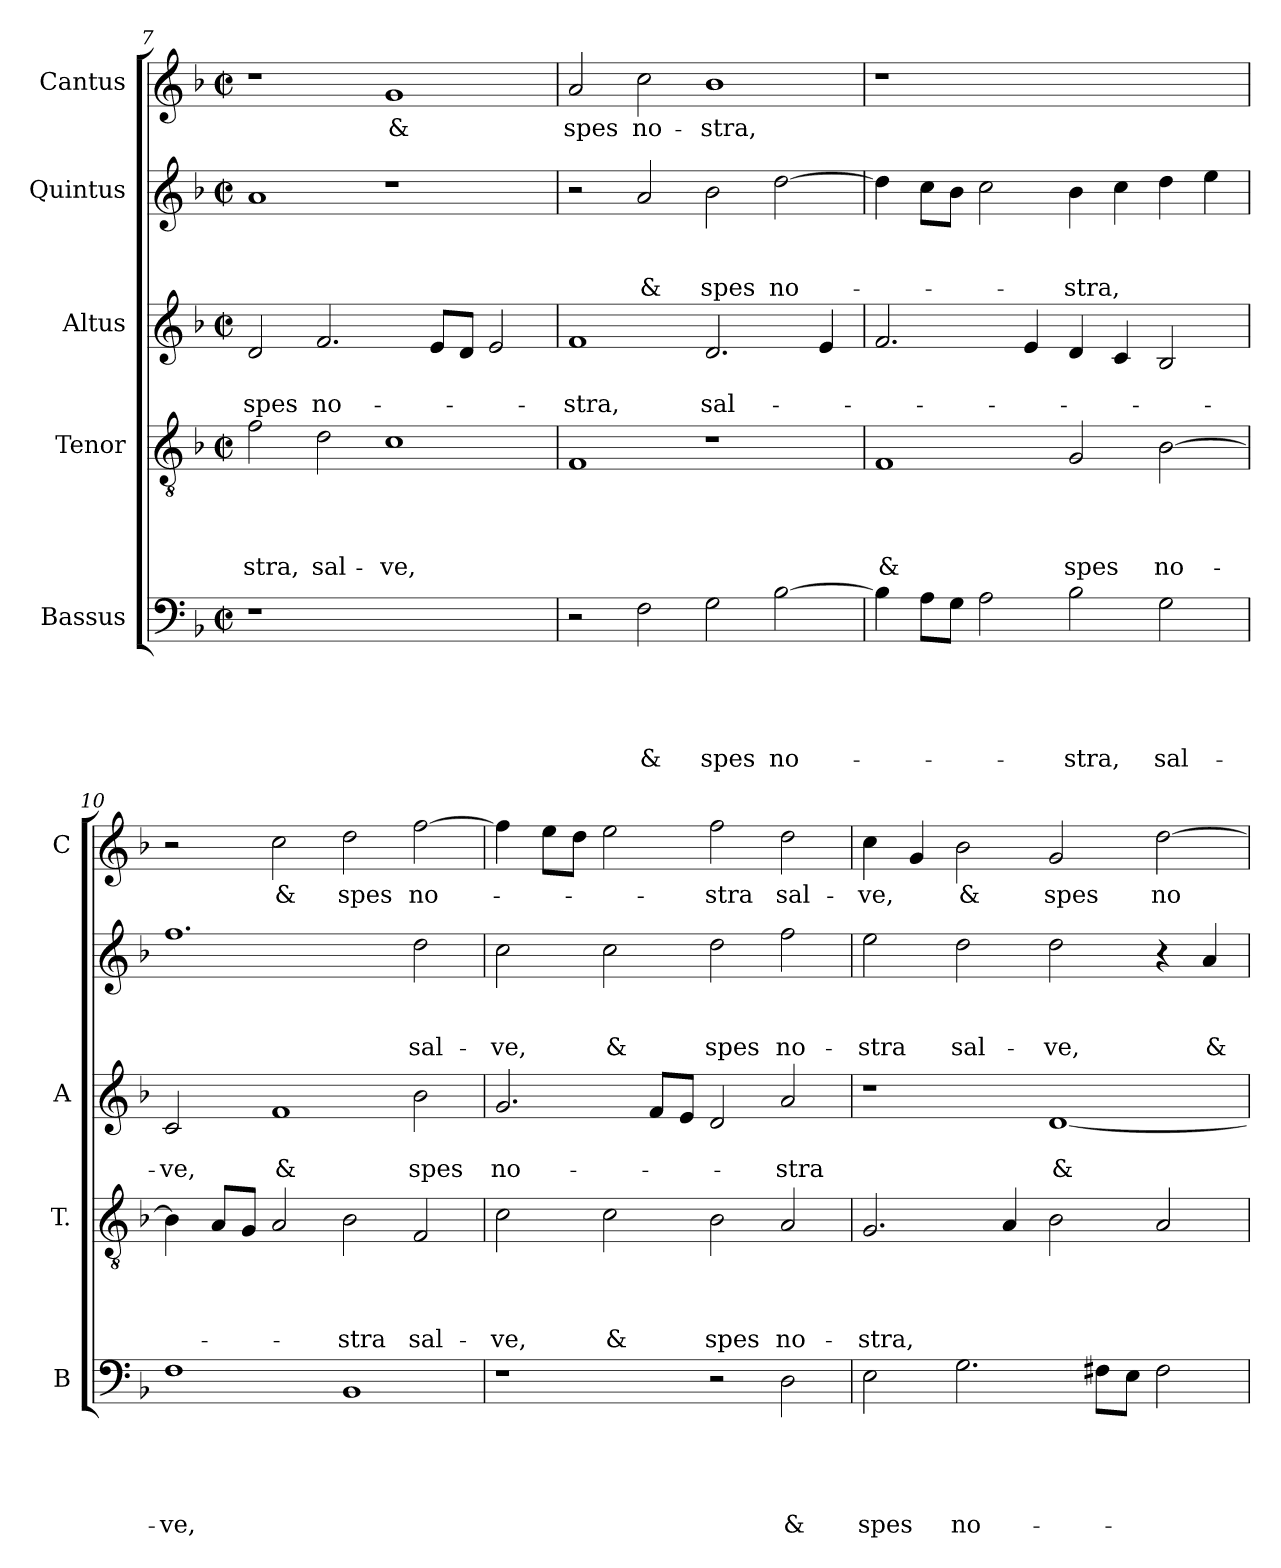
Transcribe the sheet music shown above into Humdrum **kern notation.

**kern	**text	**text	**text	**text	**text	**kern	**text	**text	**text	**text	**kern	**text	**text	**kern	**text	**text	**text	**kern	**text
*part5	*part5	*part5	*part5	*part5	*part5	*part4	*part4	*part4	*part4	*part4	*part3	*part3	*part3	*part2	*part2	*part2	*part2	*part1	*part1
*staff5	*staff5	*staff5	*staff5	*staff5	*staff5	*staff4	*staff4	*staff4	*staff4	*staff4	*staff3	*staff3	*staff3	*staff2	*staff2	*staff2	*staff2	*staff1	*staff1
*I"Bassus	*	*	*	*	*	*I"Tenor	*	*	*	*	*I"Altus	*	*	*I"Quintus	*	*	*	*I"Cantus	*
*I'B	*	*	*	*	*	*I'T.	*	*	*	*	*I'A	*	*	*	*	*	*	*I'C	*
*clefF4	*	*	*	*	*	*clefGv2	*	*	*	*	*clefG2	*	*	*clefG2	*	*	*	*clefG2	*
*k[b-]	*	*	*	*	*	*k[b-]	*	*	*	*	*k[b-]	*	*	*k[b-]	*	*	*	*k[b-]	*
*F:	*	*	*	*	*	*F:	*	*	*	*	*F:	*	*	*F:	*	*	*	*F:	*
*M2/2	*	*	*	*	*	*M2/2	*	*	*	*	*M2/2	*	*	*M2/2	*	*	*	*M2/2	*
*met(c|)	*	*	*	*	*	*met(c|)	*	*	*	*	*met(c|)	*	*	*met(c|)	*	*	*	*met(c|)	*
=7	=7	=7	=7	=7	=7	=7	=7	=7	=7	=7	=7	=7	=7	=7	=7	=7	=7	=7	=7
!	!	!	!	!	!	!	!	!	!	!LO:LY:b	!	!	!LO:LY:b	!	!	!	!	!	!
1r	.	.	.	.	.	2f\	.	.	.	-stra,	2d/	.	spes	1a	.	.	.	1r	.
!	!	!	!	!	!	!	!	!	!	!LO:LY:b	!	!	!LO:LY:b	!	!	!	!	!	!
.	.	.	.	.	.	2d\	.	.	.	sal-	2.f/	.	no-	.	.	.	.	.	.
!	!	!	!	!	!	!	!	!	!	!LO:LY:b	!	!	!	!	!	!	!	!	!LO:LY:b
1ryy	.	.	.	.	.	1c	.	.	.	-ve,	.	.	.	1r	.	.	.	1g	&
.	.	.	.	.	.	.	.	.	.	.	8e/L	.	.	.	.	.	.	.	.
.	.	.	.	.	.	.	.	.	.	.	8d/J	.	.	.	.	.	.	.	.
.	.	.	.	.	.	.	.	.	.	.	2e/	.	.	.	.	.	.	.	.
=8	=8	=8	=8	=8	=8	=8	=8	=8	=8	=8	=8	=8	=8	=8	=8	=8	=8	=8	=8
!	!	!	!	!	!	!	!	!	!	!	!	!	!LO:LY:b	!	!	!	!	!	!LO:LY:b
2r	.	.	.	.	.	1F	.	.	.	.	1f	.	-stra,	2r	.	.	.	2a/	spes
!	!	!	!	!	!LO:LY:b	!	!	!	!	!	!	!	!	!	!	!	!LO:LY:b	!	!LO:LY:b
2F\	.	.	.	.	&	.	.	.	.	.	.	.	.	2a/	.	.	&	2cc\	no-
!	!	!	!	!	!LO:LY:b	!	!	!	!	!	!	!	!LO:LY:b	!	!	!	!LO:LY:b	!	!LO:LY:b
2G\	.	.	.	.	spes	1r	.	.	.	.	2.d/	.	sal-	2b-\	.	.	spes	1b-	-stra,
!	!	!	!	!	!LO:LY:b	!	!	!	!	!	!	!	!	!	!	!	!LO:LY:b	!	!
[2B-\	.	.	.	.	no-	.	.	.	.	.	.	.	.	[2dd\	.	.	no-	.	.
.	.	.	.	.	.	.	.	.	.	.	4e/	.	.	.	.	.	.	.	.
=9	=9	=9	=9	=9	=9	=9	=9	=9	=9	=9	=9	=9	=9	=9	=9	=9	=9	=9	=9
!	!	!	!	!	!	!	!	!	!	!LO:LY:b	!	!	!	!	!	!	!	!	!
4B-\]	.	.	.	.	.	1F	.	.	.	&	2.f/	.	.	4dd\]	.	.	.	1r	.
8A\L	.	.	.	.	.	.	.	.	.	.	.	.	.	8cc\L	.	.	.	.	.
8G\J	.	.	.	.	.	.	.	.	.	.	.	.	.	8b-\J	.	.	.	.	.
2A\	.	.	.	.	.	.	.	.	.	.	.	.	.	2cc\	.	.	.	.	.
.	.	.	.	.	.	.	.	.	.	.	4e/	.	.	.	.	.	.	.	.
!	!	!	!	!	!LO:LY:b	!	!	!	!	!LO:LY:b	!	!	!	!	!	!	!LO:LY:b	!	!
2B-\	.	.	.	.	-stra,	2G/	.	.	.	spes	4d/	.	.	4b-\	.	.	-stra,	1ryy	.
.	.	.	.	.	.	.	.	.	.	.	4c/	.	.	4cc\	.	.	.	.	.
!	!	!	!	!	!LO:LY:b	!	!	!	!	!LO:LY:b	!	!	!	!	!	!	!	!	!
2G\	.	.	.	.	sal-	[2B-\	.	.	.	no-	2B-/	.	.	4dd\	.	.	.	.	.
.	.	.	.	.	.	.	.	.	.	.	.	.	.	4ee\	.	.	.	.	.
=10	=10	=10	=10	=10	=10	=10	=10	=10	=10	=10	=10	=10	=10	=10	=10	=10	=10	=10	=10
!	!	!	!	!	!LO:LY:b	!	!	!	!	!	!	!	!LO:LY:b	!	!	!	!	!	!
1F	.	.	.	.	-ve,	4B-\]	.	.	.	.	2c/	.	-ve,	1.ff	.	.	.	2r	.
.	.	.	.	.	.	8A/L	.	.	.	.	.	.	.	.	.	.	.	.	.
.	.	.	.	.	.	8G/J	.	.	.	.	.	.	.	.	.	.	.	.	.
!	!	!	!	!	!	!	!	!	!	!	!	!	!LO:LY:b	!	!	!	!	!	!LO:LY:b
.	.	.	.	.	.	2A/	.	.	.	.	1f	.	&	.	.	.	.	2cc\	&
!	!	!	!	!	!	!	!	!	!	!LO:LY:b	!	!	!	!	!	!	!	!	!LO:LY:b
1BB-	.	.	.	.	.	2B-\	.	.	.	-stra	.	.	.	.	.	.	.	2dd\	spes
!	!	!	!	!	!	!	!	!	!	!LO:LY:b	!	!	!LO:LY:b	!	!	!	!LO:LY:b	!	!LO:LY:b
.	.	.	.	.	.	2F/	.	.	.	sal-	2b-\	.	spes	2dd\	.	.	sal-	[2ff\	no-
!!LO:PB:g=z
=11	=11	=11	=11	=11	=11	=11	=11	=11	=11	=11	=11	=11	=11	=11	=11	=11	=11	=11	=11
!	!	!	!	!	!	!	!	!	!	!LO:LY:b	!	!	!LO:LY:b	!	!	!	!LO:LY:b	!	!
1r	.	.	.	.	.	2c\	.	.	.	-ve,	2.g/	.	no-	2cc\	.	.	-ve,	4ff\]	.
.	.	.	.	.	.	.	.	.	.	.	.	.	.	.	.	.	.	8ee\L	.
.	.	.	.	.	.	.	.	.	.	.	.	.	.	.	.	.	.	8dd\J	.
!	!	!	!	!	!	!	!	!	!	!LO:LY:b	!	!	!	!	!	!	!LO:LY:b	!	!
.	.	.	.	.	.	2c\	.	.	.	&	.	.	.	2cc\	.	.	&	2ee\	.
.	.	.	.	.	.	.	.	.	.	.	8f/L	.	.	.	.	.	.	.	.
.	.	.	.	.	.	.	.	.	.	.	8e/J	.	.	.	.	.	.	.	.
!	!	!	!	!	!	!	!	!	!	!LO:LY:b	!	!	!	!	!	!	!LO:LY:b	!	!LO:LY:b
2r	.	.	.	.	.	2B-\	.	.	.	spes	2d/	.	.	2dd\	.	.	spes	2ff\	-stra
!	!	!	!	!	!LO:LY:b	!	!	!	!	!LO:LY:b	!	!	!LO:LY:b	!	!	!	!LO:LY:b	!	!LO:LY:b
2D\	.	.	.	.	&	2A/	.	.	.	no-	2a/	.	-stra	2ff\	.	.	no-	2dd\	sal-
=12	=12	=12	=12	=12	=12	=12	=12	=12	=12	=12	=12	=12	=12	=12	=12	=12	=12	=12	=12
!	!	!	!	!	!LO:LY:b	!	!	!	!	!LO:LY:b	!	!	!	!	!	!	!LO:LY:b	!	!LO:LY:b
2E\	.	.	.	.	spes	2.G/	.	.	.	-stra,	1r	.	.	2ee\	.	.	-stra	4cc\	-ve,
.	.	.	.	.	.	.	.	.	.	.	.	.	.	.	.	.	.	4g/	.
!	!	!	!	!	!LO:LY:b	!	!	!	!	!	!	!	!	!	!	!	!LO:LY:b	!	!LO:LY:b
2.G\	.	.	.	.	no-	.	.	.	.	.	.	.	.	2dd\	.	.	sal-	2b-\	&
.	.	.	.	.	.	4A/	.	.	.	.	.	.	.	.	.	.	.	.	.
!	!	!	!	!	!	!	!	!	!	!	!	!	!LO:LY:b	!	!	!	!LO:LY:b	!	!LO:LY:b
.	.	.	.	.	.	2B-\	.	.	.	.	[1d	.	&	2dd\	.	.	-ve,	2g/	spes
8F#X\L	.	.	.	.	.	.	.	.	.	.	.	.	.	.	.	.	.	.	.
8E\J	.	.	.	.	.	.	.	.	.	.	.	.	.	.	.	.	.	.	.
!	!	!	!	!	!	!	!	!	!	!	!	!	!	!	!	!	!	!	!LO:LY:b
2F#\	.	.	.	.	.	2A/	.	.	.	.	.	.	.	4r	.	.	.	[2dd\	no-
!	!	!	!	!	!	!	!	!	!	!	!	!	!	!	!	!	!LO:LY:b	!	!
.	.	.	.	.	.	.	.	.	.	.	.	.	.	4a/	.	.	&	.	.
=	=	=	=	=	=	=	=	=	=	=	=	=	=	=	=	=	=	=	=
*-	*-	*-	*-	*-	*-	*-	*-	*-	*-	*-	*-	*-	*-	*-	*-	*-	*-	*-	*-
